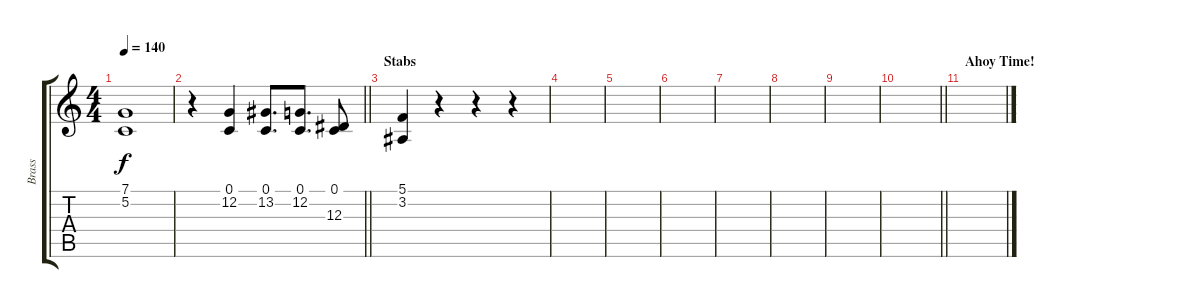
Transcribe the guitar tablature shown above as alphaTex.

\track ("Brass" "Brass") {instrument brasssection}
\staff {score tabs}
\tuning (C4 G3 Eb3 Bb2 F2 C2) {hide}
\ts (4 4)
\tempo 140
\clef g2
\ks c
(7.1 5.2).1{dy f} |
\barLineRight lightlight
r.4 (0.1 12.2).4 (0.1 13.2).8{d} (0.1 12.2).8{d} (0.1 12.3).8 |
\section ("" "Stabs")
(5.1 3.2).4 r.4 r.4 r.4 |
|
|
|
|
|
|
\barLineRight lightlight
|
\section ("" "Ahoy Time!")
